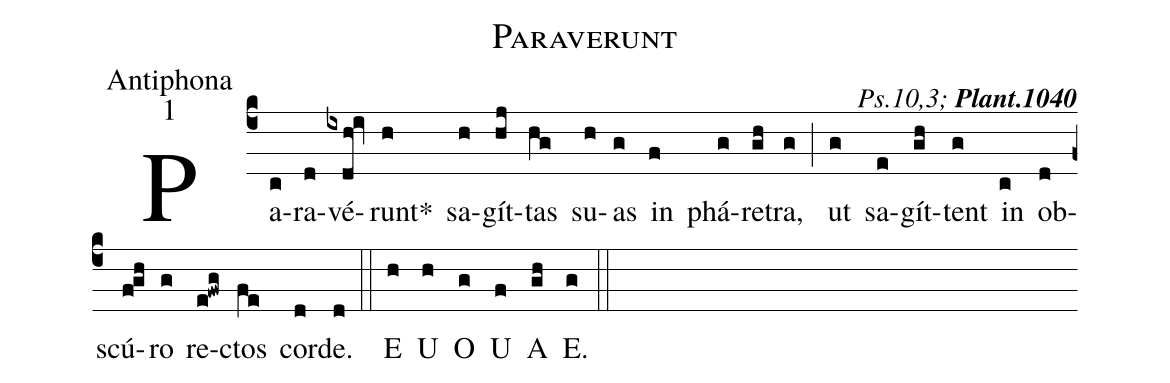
name:Paraverunt;
office-part:Antiphona;
mode:1;
commentary:{\itshape\mdseries Ps.10,3;\/} {\bfseries Plant.1040};
%%
(c4) Pa(c)ra(d)vé(ixdh!iv)runt<sp>*</sp>(h) sa(h)gít(hj)tas(hg) su(h)as(g) in(f) phá(g)re(gh)tra,(g) (;)
ut(g) sa(e)gít(gh)tent(g) in(c) ob(d)scú(fgh)ro(g) re(e!fwg)ctos(fe) cor(d)de.(d)  (::)
<eu>  E(h) U(h) O(g) U(f) A(gh) E.(g) </eu> (::)
